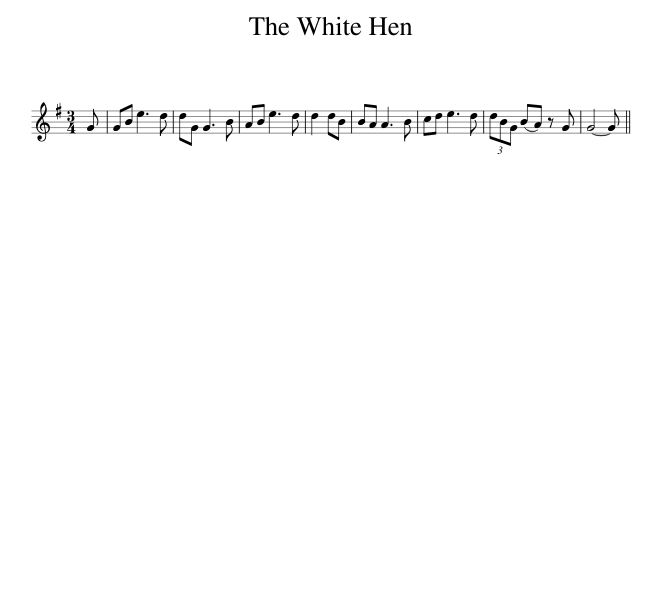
X:1
L:1/8
M:3/4
I:linebreak $
K:G
V:1 treble
V:1
 G | GB e3 d | dG G3 B | AB e3 d | d2 dB | %5
 BA A3 B | cd e3 d | (3dBG (BA) z G | G4- G || %9
